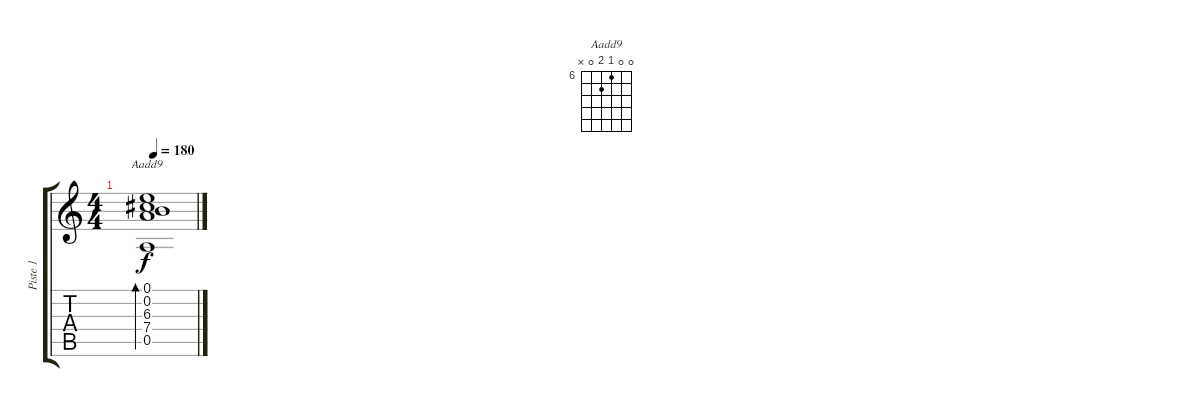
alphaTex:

\track ("Piste 1" "Piste 1") {instrument acousticguitarnylon}
\staff {score tabs}
\tuning (E4 B3 G3 D3 A2 E2) {hide}
\chord ("Aadd9" 0 0 6 7 0 x) {firstfret 6}
\ts (4 4)
\tempo 180
\clef g2
\ks c
(0.1 0.2 6.3 7.4 0.5).1{bd 480 ch "Aadd9" dy f}
